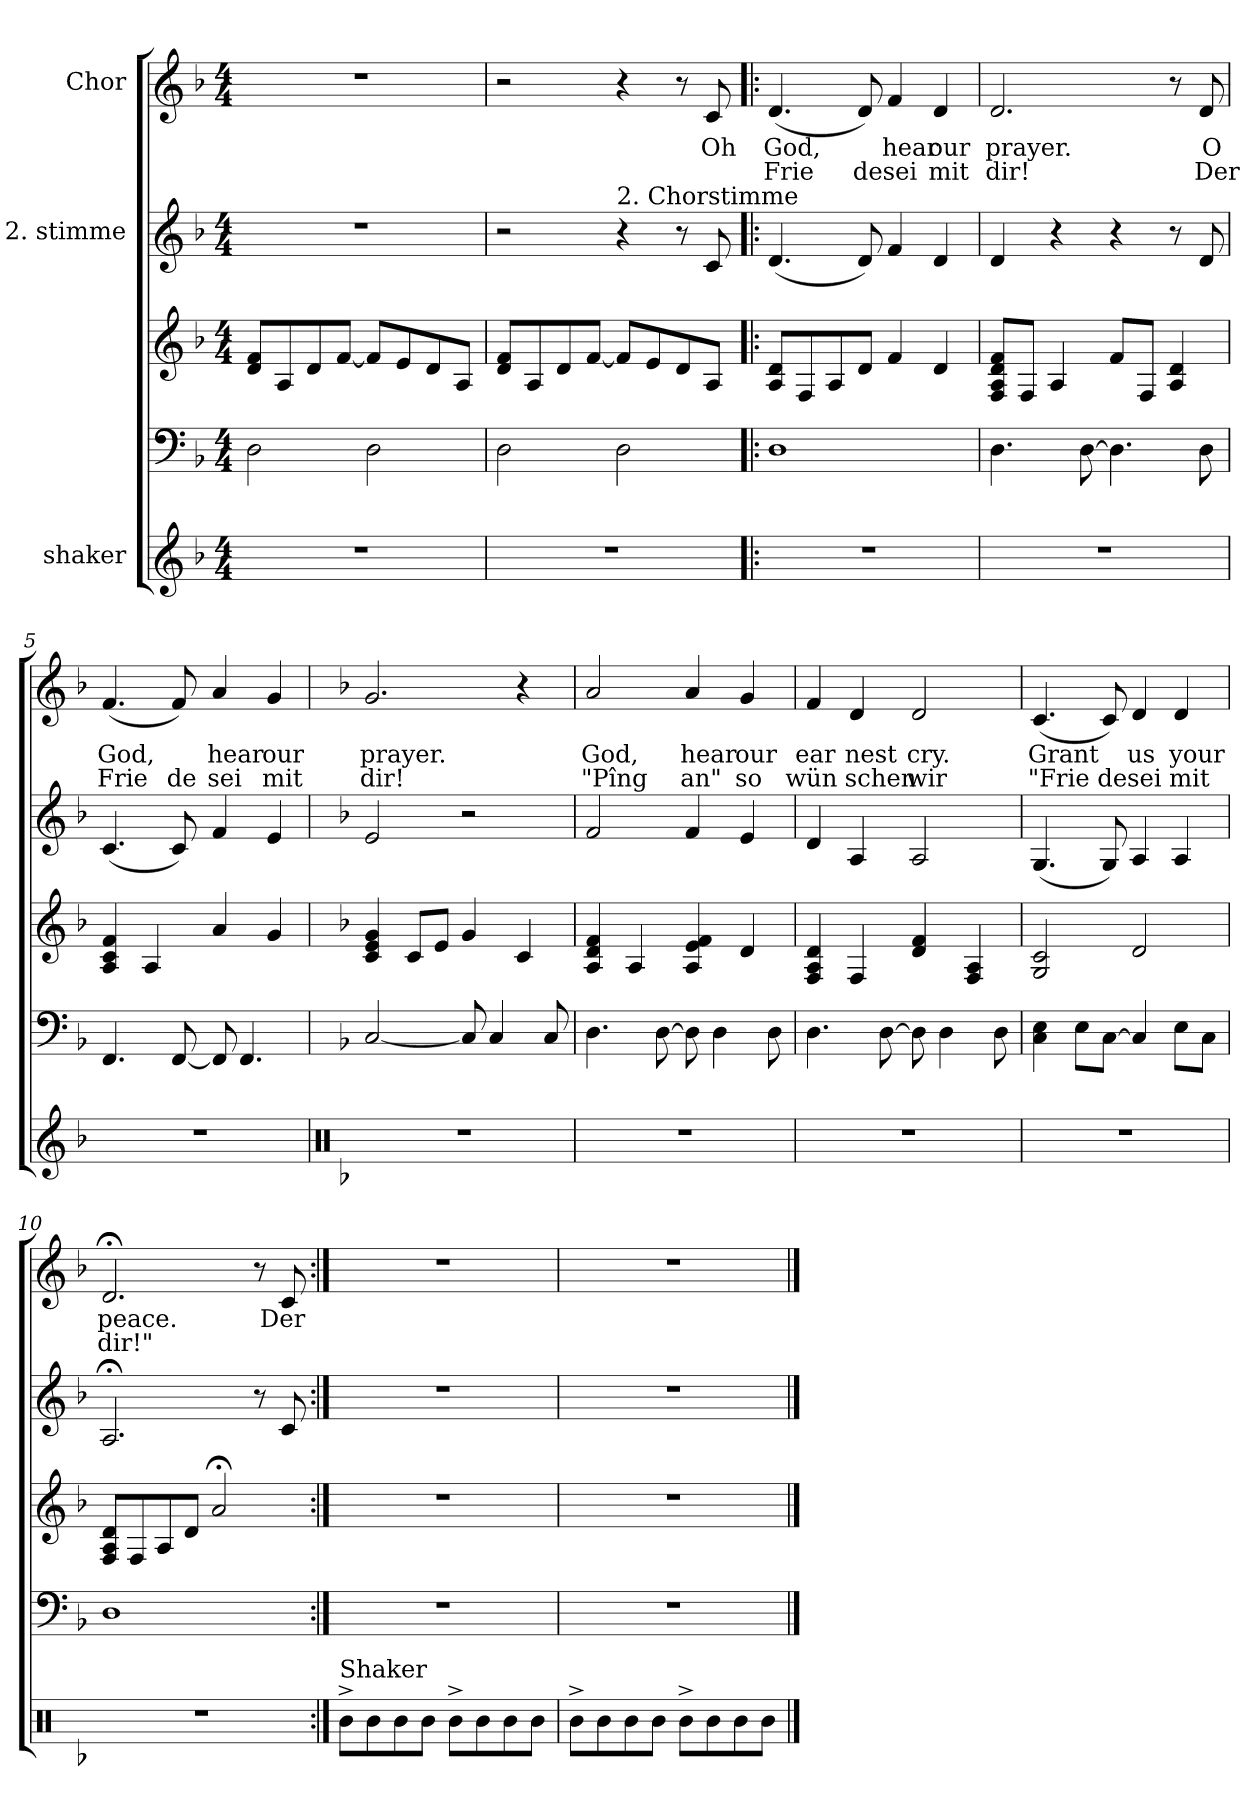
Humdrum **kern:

**kern	**kern	**kern	**kern	**kern	**text	**text
*part4	*part3	*part3	*part2	*part1	*part1	*part1
*staff5	*staff4	*staff3	*staff2	*staff1	*staff1	*staff1
*I"shaker	*	*	*I"2. stimme	*I"Chor	*	*
*clefG2	*clefF4	*clefG2	*clefG2	*clefG2	*	*
*k[b-]	*k[b-]	*k[b-]	*k[b-]	*k[b-]	*	*
*F:	*F:	*F:	*F:	*F:	*	*
*M4/4	*M4/4	*M4/4	*M4/4	*M4/4	*	*
*MM92	*MM92	*MM92	*MM92	*MM92	*	*
=1	=1	=1	=1	=1	=1	=1
1r	2D\	8d/ 8f/L	1r	1r	.	.
.	.	8A/	.	.	.	.
.	.	8d/	.	.	.	.
.	.	[8f/J	.	.	.	.
.	2D\	8f/L]	.	.	.	.
.	.	8e/	.	.	.	.
.	.	8d/	.	.	.	.
.	.	8A/J	.	.	.	.
=2	=2	=2	=2	=2	=2	=2
1r	2D\	8d/ 8f/L	2r	2r	.	.
.	.	8A/	.	.	.	.
.	.	8d/	.	.	.	.
.	.	[8f/J	.	.	.	.
!	!	!	!LO:TX:a:t=2. Chorstimme	!	!	!
.	2D\	8f/L]	4r	4r	.	.
.	.	8e/	.	.	.	.
.	.	8d/	8r	8r	.	.
!	!	!	!	!	!LO:LY:b	!
.	.	8A/J	8c/	8c/	Oh	.
=3!|:	=3!|:	=3!|:	=3!|:	=3!|:	=3!|:	=3!|:
!	!	!	!	!	!LO:LY:b	!LO:LY:b
1r	1D	8A/ 8d/L	(<4.d/	(<4.d/	God,	Frie­
.	.	8F/	.	.	.	.
.	.	8A/	.	.	.	.
!	!	!	!	!	!	!LO:LY:b
.	.	8d/J	8d/)	8d/)	.	de
!	!	!	!	!	!LO:LY:b	!LO:LY:b
.	.	4f/	4f/	4f/	hear	sei
!	!	!	!	!	!LO:LY:b	!LO:LY:b
.	.	4d/	4d/	4d/	our	mit
=4	=4	=4	=4	=4	=4	=4
!	!	!	!	!	!LO:LY:b	!LO:LY:b
1r	4.D\	8F/ 8A/ 8d/ 8f/L	4d/	2.d/	prayer.	dir!
.	.	8F/J	.	.	.	.
.	.	4A/	4r	.	.	.
.	[8D\	.	.	.	.	.
.	4.D\]	8f/L	4r	.	.	.
.	.	8F/J	.	.	.	.
.	.	4A/ 4d/	8r	8r	.	.
!	!	!	!	!	!LO:LY:b	!LO:LY:b
.	8D\	.	8d/	8d/	O	Der
=5	=5	=5	=5	=5	=5	=5
!	!	!	!	!	!LO:LY:b	!LO:LY:b
1r	4.FF/	4A/ 4c/ 4f/	(<4.c/	(<4.f/	God,	Frie­
.	.	4A/	.	.	.	.
!	!	!	!	!	!	!LO:LY:b
.	[8FF/	.	8c/)	8f/)	.	de
!	!	!	!	!	!LO:LY:b	!LO:LY:b
.	8FF/]	4a/	4f/	4a/	hear	sei
.	4.FF/	.	.	.	.	.
!	!	!	!	!	!LO:LY:b	!LO:LY:b
.	.	4g/	4e/	4g/	our	mit
!!LO:LB:g=z
=6	=6	=6	=6	=6	=6	=6
*clefX	*	*	*	*	*	*
*k[b-]	*k[b-]	*k[b-]	*k[b-]	*k[b-]	*	*
*F:	*F:	*F:	*F:	*F:	*	*
!	!	!	!	!	!LO:LY:b	!LO:LY:b
1r	[2C/	4c/ 4e/ 4g/	2e/	2.g/	prayer.	dir!
.	.	8c/L	.	.	.	.
.	.	8e/J	.	.	.	.
.	8C/]	4g/	2r	.	.	.
.	4C/	.	.	.	.	.
.	.	4c/	.	4r	.	.
.	8C/	.	.	.	.	.
=7	=7	=7	=7	=7	=7	=7
!	!	!	!	!	!LO:LY:b	!LO:LY:b
1r	4.D\	4A/ 4d/ 4f/	2f/	2a/	God,	"Pîng
.	.	4A/	.	.	.	.
.	[8D\	.	.	.	.	.
!	!	!	!	!	!LO:LY:b	!LO:LY:b
.	8D\]	4A/ 4e/ 4f/	4f/	4a/	hear	an"
.	4D\	.	.	.	.	.
!	!	!	!	!	!LO:LY:b	!LO:LY:b
.	.	4d/	4e/	4g/	our	so
.	8D\	.	.	.	.	.
=8	=8	=8	=8	=8	=8	=8
!	!	!	!	!	!LO:LY:b	!LO:LY:b
1r	4.D\	4F/ 4A/ 4d/	4d/	4f/	ear­	wün­
!	!	!	!	!	!LO:LY:b	!LO:LY:b
.	.	4F/	4A/	4d/	nest	schen
.	[8D\	.	.	.	.	.
!	!	!	!	!	!LO:LY:b	!LO:LY:b
.	8D\]	4d/ 4f/	2A/	2d/	cry.	wir
.	4D\	.	.	.	.	.
.	.	4F/ 4A/	.	.	.	.
.	8D\	.	.	.	.	.
=9	=9	=9	=9	=9	=9	=9
!	!	!	!	!	!LO:LY:b	!LO:LY:b
1r	4C\ 4E\	2G/ 2c/	(<4.G/	(<4.c/	Grant	"Frie­
.	8E\L	.	.	.	.	.
!	!	!	!	!	!	!LO:LY:b
.	[8C\J	.	8G/)	8c/)	.	de
!	!	!	!	!	!LO:LY:b	!LO:LY:b
.	4C/]	2d/	4A/	4d/	us	sei
!	!	!	!	!	!LO:LY:b	!LO:LY:b
.	8E\L	.	4A/	4d/	your	mit
.	8C\J	.	.	.	.	.
=10	=10	=10	=10	=10	=10	=10
!	!	!	!	!	!LO:LY:b	!LO:LY:b
1r	1D	8F/ 8A/ 8d/L	2.A;</	2.d;</	peace.	dir!"
.	.	8F/	.	.	.	.
.	.	8A/	.	.	.	.
.	.	8d/J	.	.	.	.
.	.	2a;</	.	.	.	.
.	.	.	8r	8r	.	.
!	!	!	!	!	!LO:LY:b	!
.	.	.	8c/	8c/	Der	.
!!LO:LB:g=z
=11:|!	=11:|!	=11:|!	=11:|!	=11:|!	=11:|!	=11:|!
!LO:TX:a:t=Shaker	!	!	!	!	!	!
8b-^>\L	1r	1r	1r	1r	.	.
8b-\	.	.	.	.	.	.
8b-\	.	.	.	.	.	.
8b-\J	.	.	.	.	.	.
8b-^>\L	.	.	.	.	.	.
8b-\	.	.	.	.	.	.
8b-\	.	.	.	.	.	.
8b-\J	.	.	.	.	.	.
=12	=12	=12	=12	=12	=12	=12
8b-^>\L	1r	1r	1r	1r	.	.
8b-\	.	.	.	.	.	.
8b-\	.	.	.	.	.	.
8b-\J	.	.	.	.	.	.
8b-^>\L	.	.	.	.	.	.
8b-\	.	.	.	.	.	.
8b-\	.	.	.	.	.	.
8b-\J	.	.	.	.	.	.
==	==	==	==	==	==	==
*-	*-	*-	*-	*-	*-	*-
